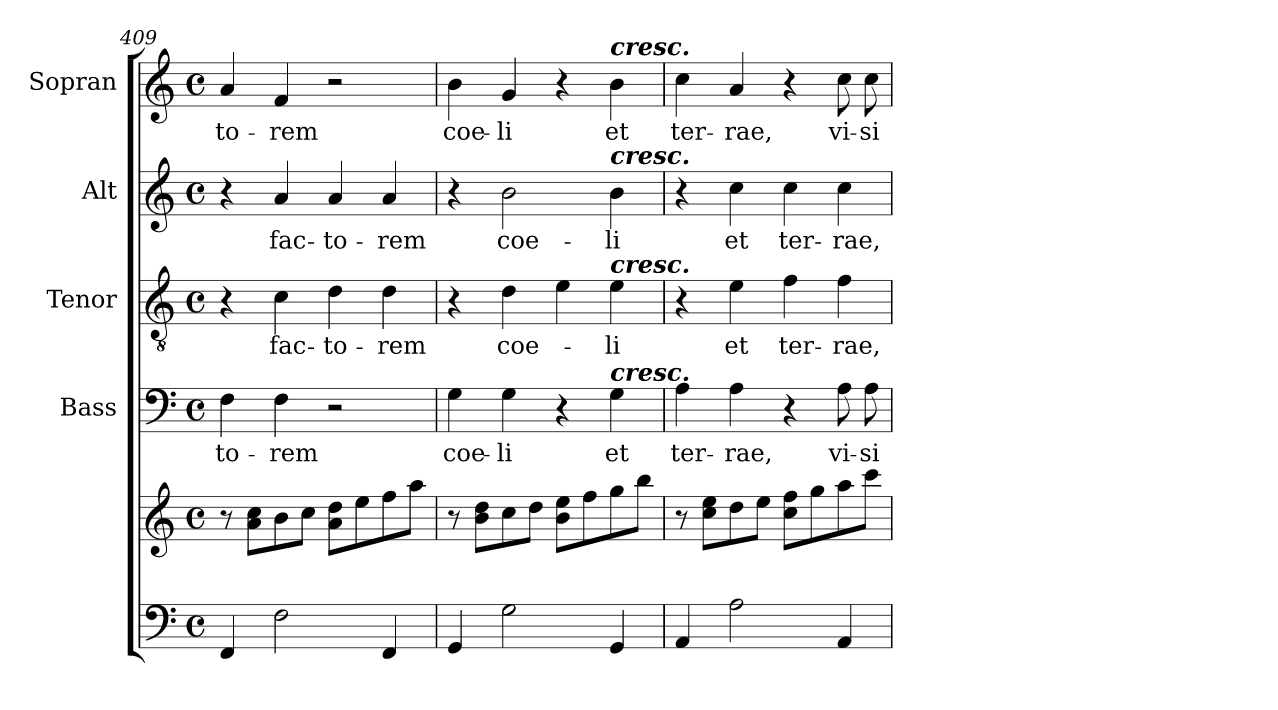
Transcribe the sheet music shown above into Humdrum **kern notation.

**kern	**kern	**kern	**text	**kern	**text	**kern	**text	**kern	**text
*part5	*part5	*part4	*part4	*part3	*part3	*part2	*part2	*part1	*part1
*staff6	*staff5	*staff4	*staff4	*staff3	*staff3	*staff2	*staff2	*staff1	*staff1
*	*	*I"Bass	*	*I"Tenor	*	*I"Alt	*	*I"Sopran	*
*	*	*I'B.	*	*I'T.	*	*I'A.	*	*I'S.	*
*clefF4	*clefG2	*clefF4	*	*clefGv2	*	*clefG2	*	*clefG2	*
*k[]	*k[]	*k[]	*	*k[]	*	*k[]	*	*k[]	*
*C:	*C:	*C:	*	*C:	*	*C:	*	*C:	*
*M4/4	*M4/4	*M4/4	*	*M4/4	*	*M4/4	*	*M4/4	*
*met(c)	*met(c)	*met(c)	*	*met(c)	*	*met(c)	*	*met(c)	*
=409	=409	=409	=409	=409	=409	=409	=409	=409	=409
!	!	!	!LO:LY:b	!	!	!	!	!	!LO:LY:b
4FF/	8r	4F\	-to-	4r	.	4r	.	4a/	-to-
.	8a\ 8cc\L	.	.	.	.	.	.	.	.
!	!	!	!LO:LY:b	!	!LO:LY:b	!	!LO:LY:b	!	!LO:LY:b
2F\	8b\	4F\	-rem	4c\	fac-	4a/	fac-	4f/	-rem
.	8cc\J	.	.	.	.	.	.	.	.
!	!	!	!	!	!LO:LY:b	!	!LO:LY:b	!	!
.	8a\ 8dd\L	2r	.	4d\	-to-	4a/	-to-	2r	.
.	8ee\	.	.	.	.	.	.	.	.
!	!	!	!	!	!LO:LY:b	!	!LO:LY:b	!	!
4FF/	8ff\	.	.	4d\	-rem	4a/	-rem	.	.
.	8aa\J	.	.	.	.	.	.	.	.
=410	=410	=410	=410	=410	=410	=410	=410	=410	=410
!	!	!	!LO:LY:b	!	!	!	!	!	!LO:LY:b
4GG/	8r	4G\	coe-	4r	.	4r	.	4b\	coe-
.	8b\ 8dd\L	.	.	.	.	.	.	.	.
!	!	!	!LO:LY:b	!	!LO:LY:b	!	!LO:LY:b	!	!LO:LY:b
2G\	8cc\	4G\	-li	4d\	coe-	2b\	coe-	4g/	-li
.	8dd\J	.	.	.	.	.	.	.	.
.	8b\ 8ee\L	4r	.	4e\	.	.	.	4r	.
.	8ff\	.	.	.	.	.	.	.	.
!	!	!	!	!	!	!	!	!LO:TX:a:Bi:t=cresc.	!
!	!	!	!	!	!	!LO:TX:a:Bi:t=cresc.	!	!	!
!	!	!	!	!LO:TX:a:Bi:t=cresc.	!	!	!	!	!
!	!	!LO:TX:a:Bi:t=cresc.	!	!	!	!	!	!	!
!	!	!	!LO:LY:b	!	!LO:LY:b	!	!LO:LY:b	!	!LO:LY:b
4GG/	8gg\	4G\	et	4e\	-li	4b\	-li	4b\	et
.	8bb\J	.	.	.	.	.	.	.	.
=411	=411	=411	=411	=411	=411	=411	=411	=411	=411
!	!	!	!LO:LY:b	!	!	!	!	!	!LO:LY:b
4AA/	8r	4A\	ter-	4r	.	4r	.	4cc\	ter-
.	8cc\ 8ee\L	.	.	.	.	.	.	.	.
!	!	!	!LO:LY:b	!	!LO:LY:b	!	!LO:LY:b	!	!LO:LY:b
2A\	8dd\	4A\	-rae,	4e\	et	4cc\	et	4a/	-rae,
.	8ee\J	.	.	.	.	.	.	.	.
!	!	!	!	!	!LO:LY:b	!	!LO:LY:b	!	!
.	8cc\ 8ff\L	4r	.	4f\	ter-	4cc\	ter-	4r	.
.	8gg\	.	.	.	.	.	.	.	.
!	!	!	!LO:LY:b	!	!LO:LY:b	!	!LO:LY:b	!	!LO:LY:b
4AA/	8aa\	8A\	vi-	4f\	-rae,	4cc\	-rae,	8cc\	vi-
!	!	!	!LO:LY:b	!	!	!	!	!	!LO:LY:b
.	8ccc\J	8A\	-si-	.	.	.	.	8cc\	-si-
=	=	=	=	=	=	=	=	=	=
*-	*-	*-	*-	*-	*-	*-	*-	*-	*-
